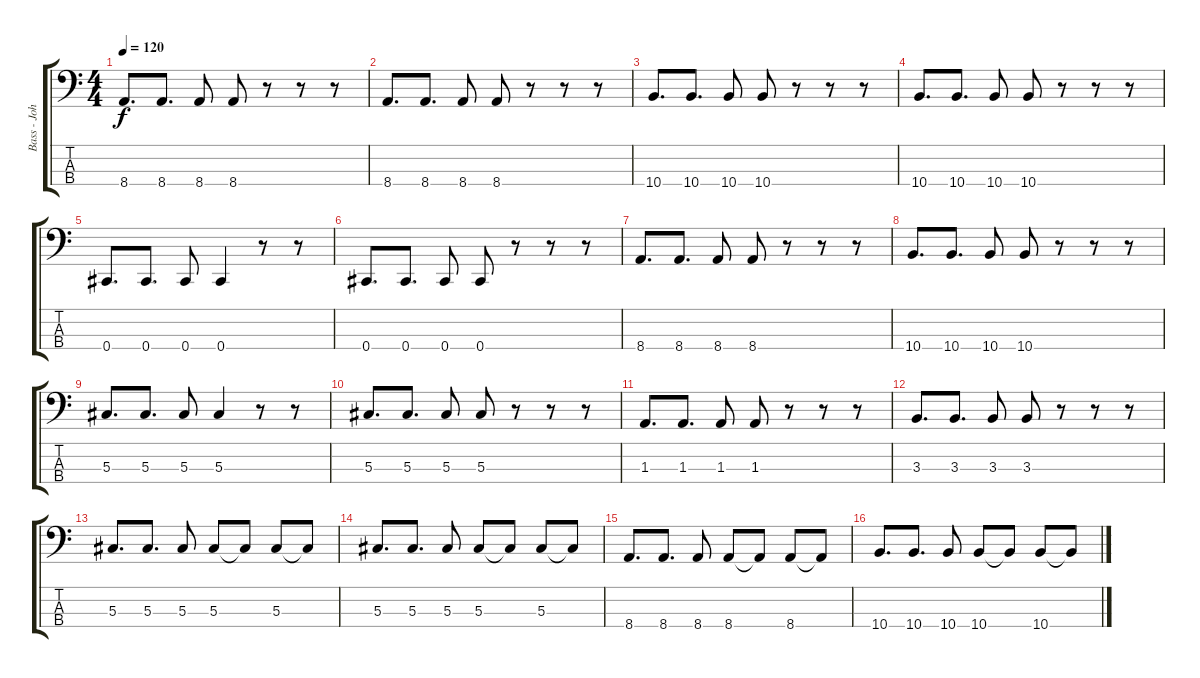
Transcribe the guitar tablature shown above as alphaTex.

\track ("Bass - John Holgado" "Bass - Joh") {instrument electricbasspick}
\staff {score tabs}
\tuning (Gb2 Db2 Ab1 Db1) {hide}
\ts (4 4)
\tempo 120
\clef f4
\ks c
8.4.8{d dy f} 8.4.8{d} 8.4.8 8.4.8 r.8 r.8 r.8 |
8.4.8{d} 8.4.8{d} 8.4.8 8.4.8 r.8 r.8 r.8 |
10.4.8{d} 10.4.8{d} 10.4.8 10.4.8 r.8 r.8 r.8 |
10.4.8{d} 10.4.8{d} 10.4.8 10.4.8 r.8 r.8 r.8 |
0.4.8{d} 0.4.8{d} 0.4.8 0.4.4 r.8 r.8 |
0.4.8{d} 0.4.8{d} 0.4.8 0.4.8 r.8 r.8 r.8 |
8.4.8{d} 8.4.8{d} 8.4.8 8.4.8 r.8 r.8 r.8 |
10.4.8{d} 10.4.8{d} 10.4.8 10.4.8 r.8 r.8 r.8 |
5.3.8{d} 5.3.8{d} 5.3.8 5.3.4 r.8 r.8 |
5.3.8{d} 5.3.8{d} 5.3.8 5.3.8 r.8 r.8 r.8 |
1.3.8{d} 1.3.8{d} 1.3.8 1.3.8 r.8 r.8 r.8 |
3.3.8{d} 3.3.8{d} 3.3.8 3.3.8 r.8 r.8 r.8 |
5.3.8{d} 5.3.8{d} 5.3.8 5.3.8 5.3{t}.8 5.3.8 5.3{t}.8 |
5.3.8{d} 5.3.8{d} 5.3.8 5.3.8 5.3{t}.8 5.3.8 5.3{t}.8 |
8.4.8{d} 8.4.8{d} 8.4.8 8.4.8 8.4{t}.8 8.4.8 8.4{t}.8 |
10.4.8{d} 10.4.8{d} 10.4.8 10.4.8 10.4{t}.8 10.4.8 10.4{t}.8
